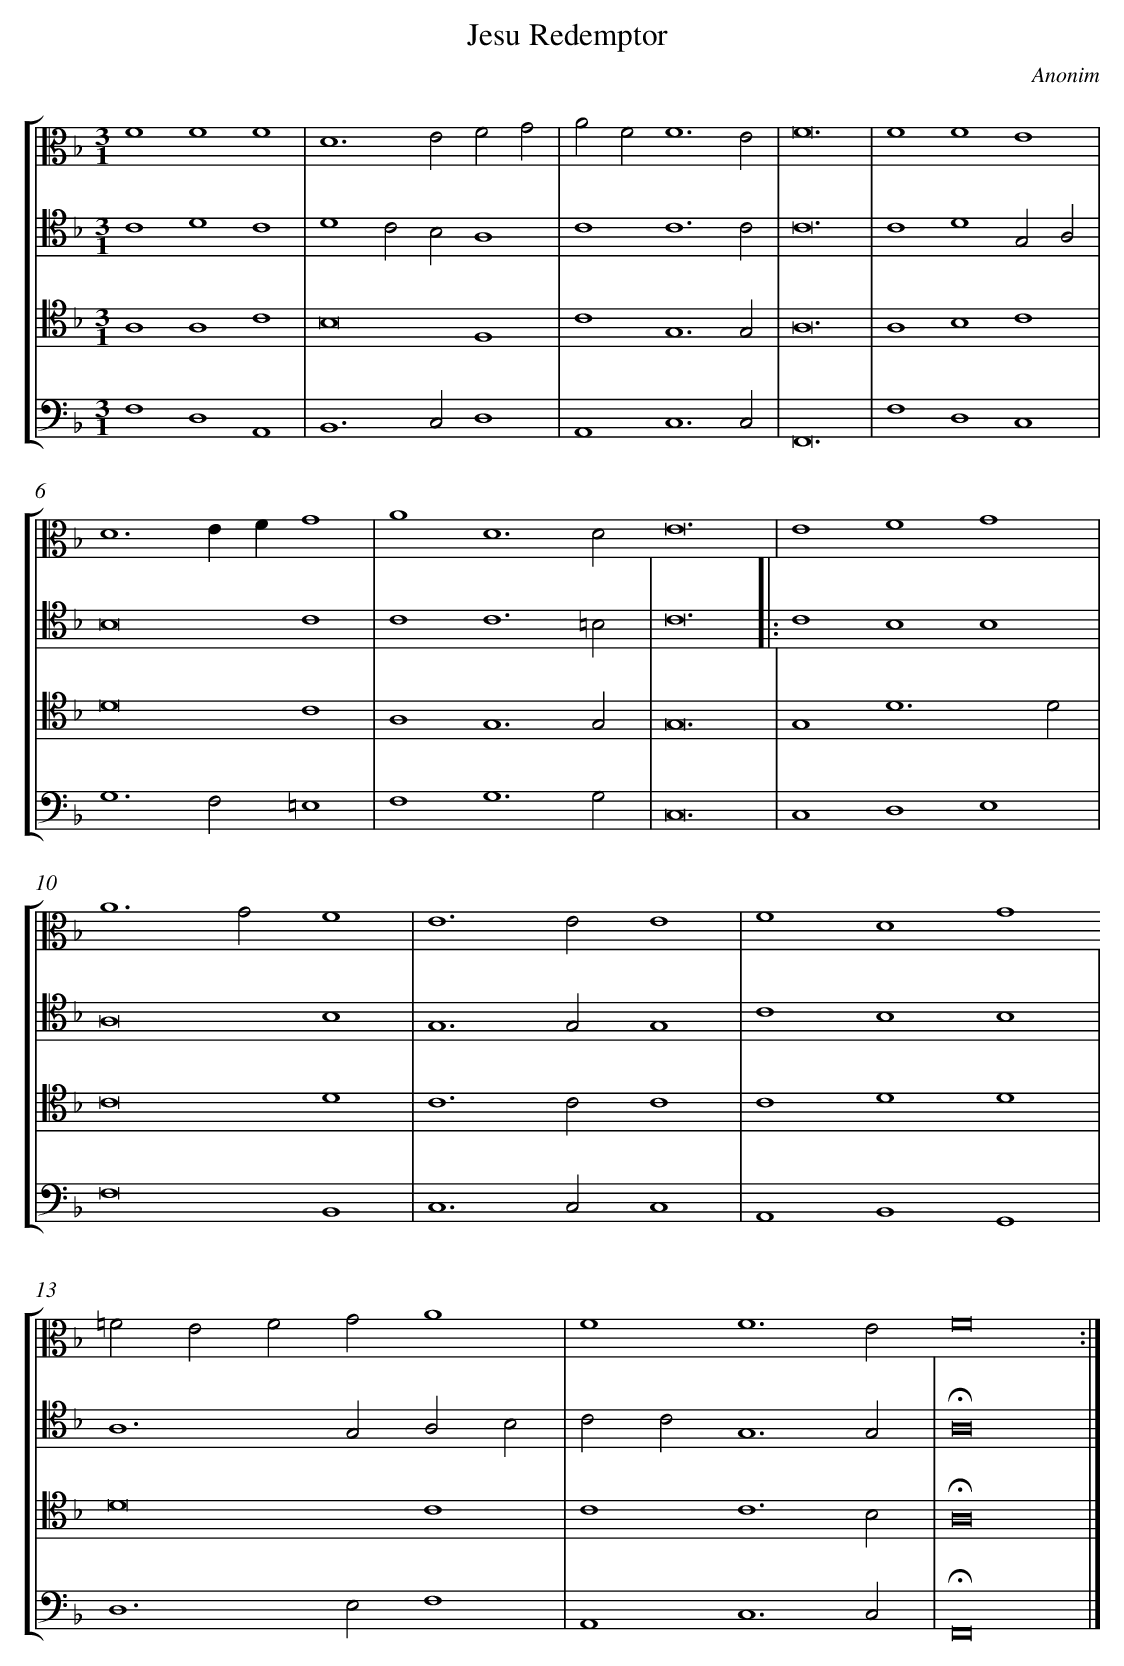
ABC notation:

X:1
T: Jesu Redemptor
C: Anonim
L: 1/4
M: 3/1
%%staves [1 2 3 4]
V: 1 clef=alto
V: 2 clef=tenor
V: 3 clef=tenor
V: 4 clef=bass
K: F
[V:1] F4F4F4 |
[V:2] C4D4C4 |
[V:3] A,4A,4C4 |
[V:4] F,4D,4A,,4 |
[V:1] D4>E4F2G2 |
[V:2] D4C2B,2A,4 |
[V:3] B,8F,4 |
[V:4] B,,4>C,4D,4 |
[V:1] A2F4<F4E2 |
[V:2] C4C6C2 |
[V:3] C4G,6G,2 |
[V:4] A,,4C,6C,2 |
[V:1] F12 |
[V:2] C12 |
[V:3] A,12 |
[V:4] F,,12 |
[V:1] F4F4E4 |
[V:2] C4D4G,2A,2 |
[V:3] A,4B,4C4 |
[V:4] F,4D,4C,4 |
[V:1] D6EFG4 |
[V:2] B,8C4 |
[V:3] D8C4 |
[V:4] G,4>F,4=E,4 |
[V:1] A4D6D2 [|]
[V:2] C4C6=B,2 |
[V:3] A,4G,6G,2 |
[V:4] F,4G,6G,2 |
[V:1] E12 |
[V:2] C12 ]|:
[V:3] G,12 |
[V:4] C,12 |
[V:1] E4F4G4 |
[V:2] C4B,4B,4 |
[V:3] G,4D6D2 |
[V:4] C,4D,4E,4 |
[V:1] A4>G4F4 |
[V:2] A,8B,4 |
[V:3] C8D4 |
[V:4] F,8B,,4 |
[V:1] E4>E4E4 |
[V:2] G,4>G,4G,4 |
[V:3] C4>C4C4 |
[V:4] C,4>C,4C,4 |
[V:1] F4D4G4 [|]
[V:2] C4B,4B,4 |
[V:3] C4D4D4 |
[V:4] A,,4B,,4G,,4 |
[V:1] =F2E2F2G2A4 |
[V:2] A,4>G,4A,2B,2 |
[V:3] D8C4 |
[V:4] D,4>E,4F,4 |
[V:1] F4F6E2 [|]
[V:2] C2C4<G,4G,2 |
[V:3] C4C6B,2 |
[V:4] A,,4C,6C,2 |
[V:1] F12 :|]
[V:2] !fermata!A,12 |]
[V:3] !fermata!A,12 |]
[V:4] !fermata!F,,12 |]
